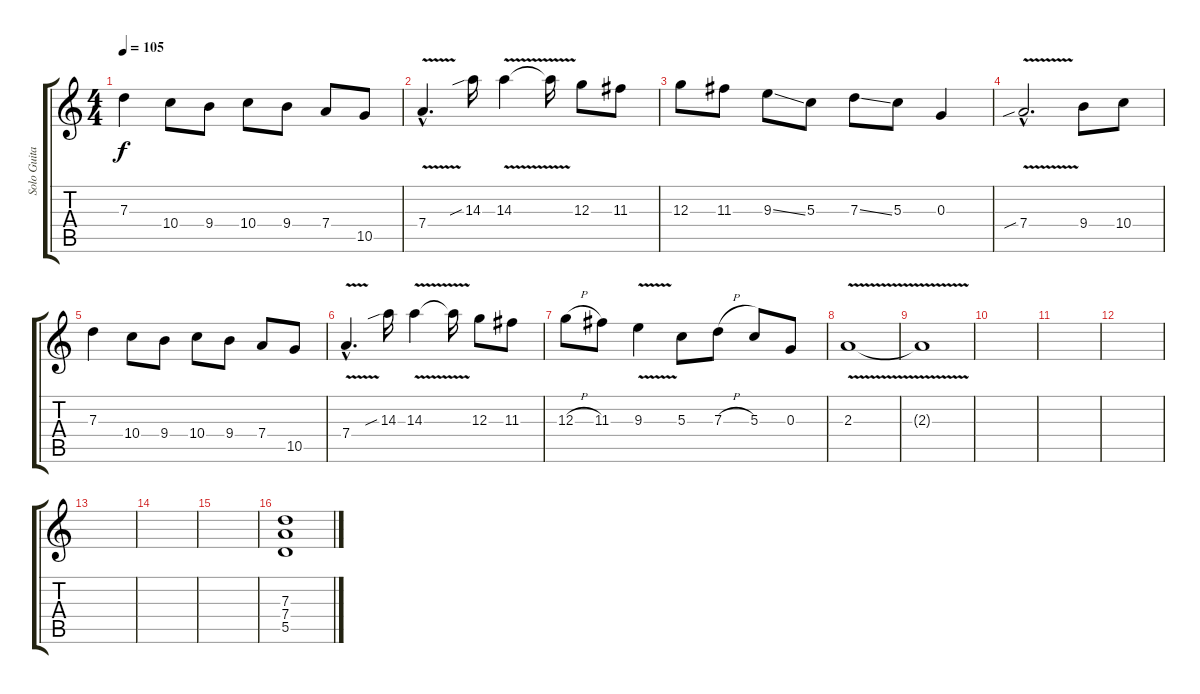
\track ("Solo Guitar" "Solo Guita") {instrument distortionguitar}
\staff {score tabs}
\tuning (E4 B3 G3 D3 A2 E2) {hide}
\ts (4 4)
\tempo 105
\clef g2
\ks c
7.3.4{dy f} 10.4.8 9.4.8 10.4.8 9.4.8 7.4.8 10.5.8 |
7.4{v hac}.4{d} 14.3{sib}.16 14.3{v}.4 14.3{t}.16 12.3.8 11.3.8 |
12.3.8 11.3.8 9.3{ss}.8 5.3.8 7.3{ss}.8 5.3.8 0.3.4 |
7.4{v sib hac}.2{d volume 13} 9.4.8 10.4.8 |
7.3.4 10.4.8 9.4.8 10.4.8 9.4.8 7.4.8 10.5.8 |
7.4{v hac}.4{d} 14.3{sib}.16 14.3{v}.4 14.3{t}.16 12.3.8 11.3.8 |
12.3{h}.8 11.3.8 9.3{v}.4 5.3.8 7.3{h}.8 5.3.8 0.3.8 |
2.3{v}.1{volume 0} |
2.3{t}.1 |
|
|
|
|
|
|
(7.3 7.4 5.5).1{volume 13}
